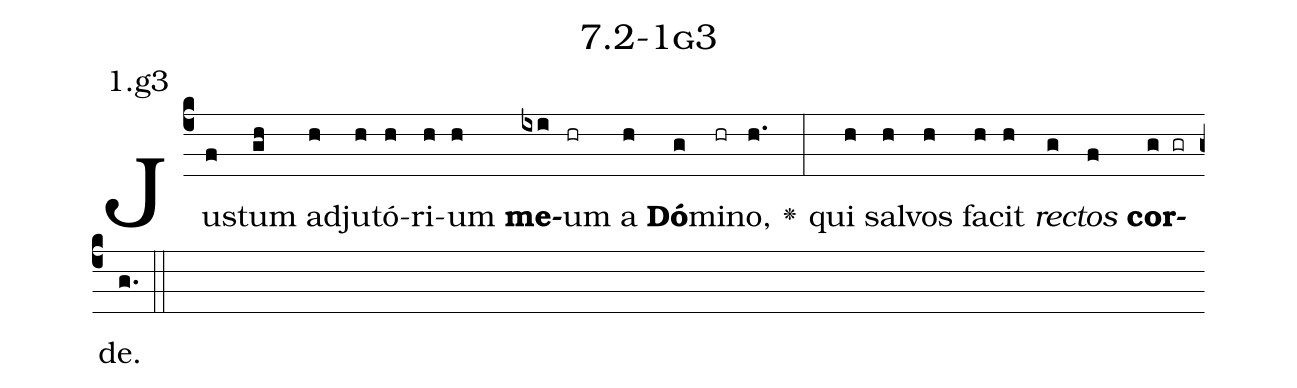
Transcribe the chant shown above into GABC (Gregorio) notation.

name: 7.2-1g3;
annotation: 1.g3;
%%
(c4)Jus(f)tum(gh) ad(h)ju(h)tó(h)ri(h)um(h) <b>me</b>(ixi)um(hr) a(h) <b>Dó</b>(g)mi(hr)no,(h.) <v>\greheightstar</v>(:) qui(h) sal(h)vos(h) fa(h)cit(h) <i>rec</i>(g)<i>tos</i>(f) <b>cor</b>(g gr)de.(g.) (::)


%E(h) u(h) o(g) u(f) a(g) e.(g.) (::)
